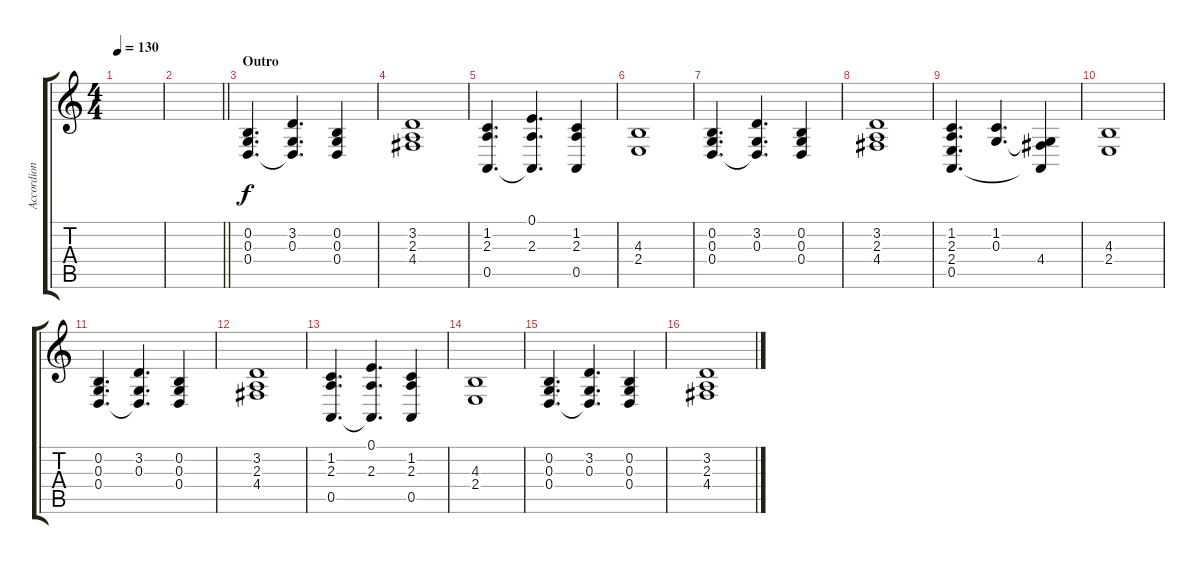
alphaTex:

\track ("Accordion" "Accordion") {instrument tangoaccordion}
\staff {score tabs}
\tuning (E4 B3 G3 D3 A2 E2) {hide}
\ts (4 4)
\tempo 130
\clef g2
\ks c
|
\barLineRight lightlight
|
\section ("" "Outro")
(0.2 0.3 0.4).4{d} (3.2 0.3 0.4{t}).4{d} (0.2 0.3 0.4).4 |
(3.2 2.3 4.4).1 |
(1.2 2.3 0.5).4{d} (0.1 2.3 0.5{t}).4{d} (1.2 2.3 0.5).4 |
(4.3 2.4).1 |
(0.2 0.3 0.4).4{d} (3.2 0.3 0.4{t}).4{d} (0.2 0.3 0.4).4 |
(3.2 2.3 4.4).1 |
(1.2 2.3 2.4 0.5).4{d} (1.2 0.3).4{d} (0.3{t} 4.4 0.5{t}).4 |
(4.3 2.4).1 |
(0.2 0.3 0.4).4{d} (3.2 0.3 0.4{t}).4{d} (0.2 0.3 0.4).4 |
(3.2 2.3 4.4).1 |
(1.2 2.3 0.5).4{d} (0.1 2.3 0.5{t}).4{d} (1.2 2.3 0.5).4 |
(4.3 2.4).1 |
(0.2 0.3 0.4).4{d} (3.2 0.3 0.4{t}).4{d} (0.2 0.3 0.4).4 |
(3.2 2.3 4.4).1
